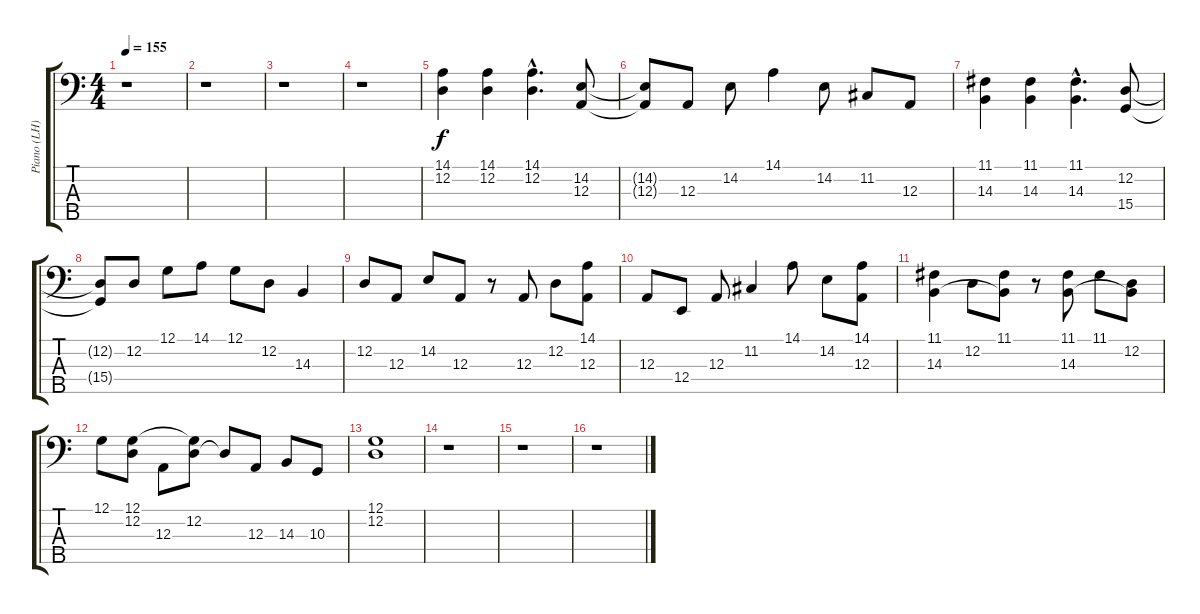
\track ("Piano (LH)" "Piano (LH)") {instrument honkytonkpiano}
\staff {score tabs}
\tuning (G2 D2 A1 E1 B0) {hide}
\ts (4 4)
\tempo 155
\clef f4
\ks c
r.1{dy f} |
r.1 |
r.1 |
r.1 |
(14.1 12.2).4{volume 13} (14.1 12.2).4 (14.1{hac} 12.2{hac}).4{d} (14.2 12.3).8 |
(14.2{t} 12.3{t}).8 12.3.8 14.2.8 14.1.4 14.2.8 11.2.8 12.3.8 |
(11.1 14.3).4 (11.1 14.3).4 (11.1{hac} 14.3{hac}).4{d} (12.2 15.4).8 |
(12.2{t} 15.4{t}).8 12.2.8 12.1.8 14.1.8 12.1.8 12.2.8 14.3.4 |
12.2.8 12.3.8 14.2.8 12.3.8 r.8 12.3.8 12.2.8 (14.1 12.3).8 |
12.3.8 12.4.8 12.3.8 11.2.4 14.1.8 14.2.8 (14.1 12.3).8 |
(11.1 14.3).4 12.2.8 (11.1 14.3{t}).8 r.8 (11.1 14.3).8 11.1.8 (12.2 14.3{t}).8 |
12.1.8 (12.1 12.2).8 12.3.8 (12.1{t} 12.2).8 12.2{t}.8 12.3.8 14.3.8 10.3.8 |
(12.1 12.2).1 |
r.1 |
r.1 |
r.1
